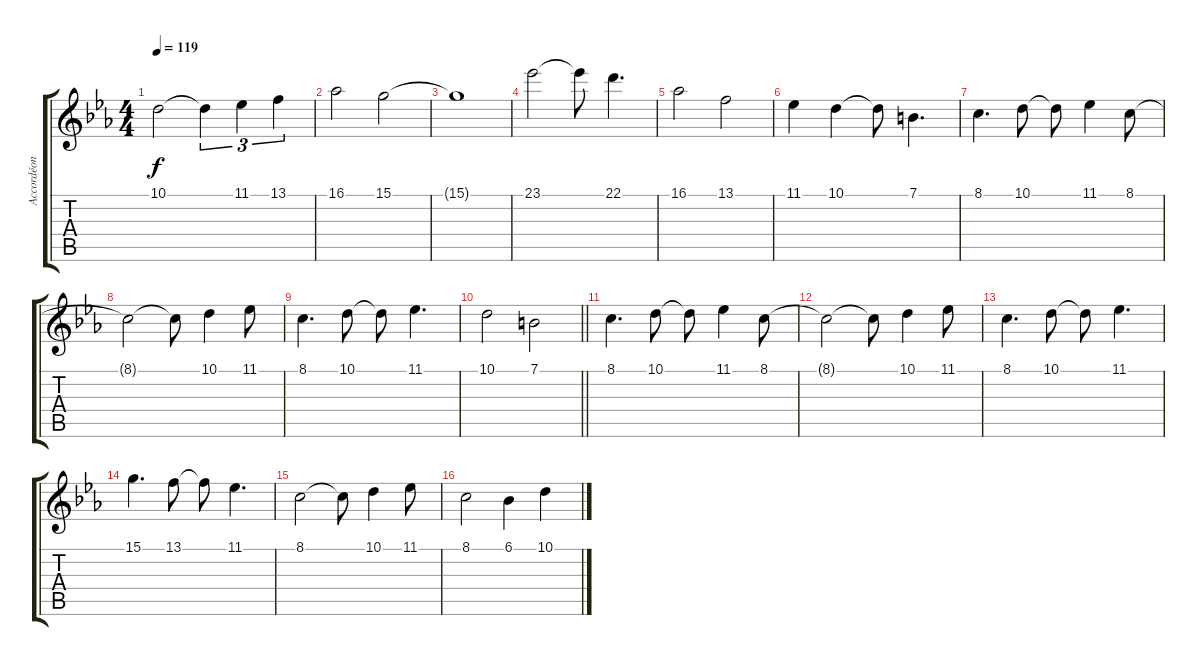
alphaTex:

\track ("Accordéon" "Accordéon") {instrument accordion}
\staff {score tabs}
\tuning (E4 B3 G3 D3 A2 E2) {hide}
\ts (4 4)
\tempo 119
\clef g2
\ks eb
10.1.2{dy f} 10.1{t}.4{tu (3 2)} 11.1.4{tu (3 2)} 13.1.4{tu (3 2)} |
16.1.2 15.1.2 |
15.1{t}.1 |
23.1.2 23.1{t}.8 22.1.4{d} |
16.1.2 13.1.2 |
11.1.4 10.1.4 10.1{t}.8 7.1.4{d} |
8.1.4{d} 10.1.8 10.1{t}.8 11.1.4 8.1.8 |
8.1{t}.2 8.1{t}.8 10.1.4 11.1.8 |
8.1.4{d} 10.1.8 10.1{t}.8 11.1.4{d} |
\barLineRight lightlight
10.1.2 7.1.2 |
8.1.4{d} 10.1.8 10.1{t}.8 11.1.4 8.1.8 |
8.1{t}.2 8.1{t}.8 10.1.4 11.1.8 |
8.1.4{d} 10.1.8 10.1{t}.8 11.1.4{d} |
15.1.4{d} 13.1.8 13.1{t}.8 11.1.4{d} |
8.1.2 8.1{t}.8 10.1.4 11.1.8 |
8.1.2 6.1.4 10.1.4
